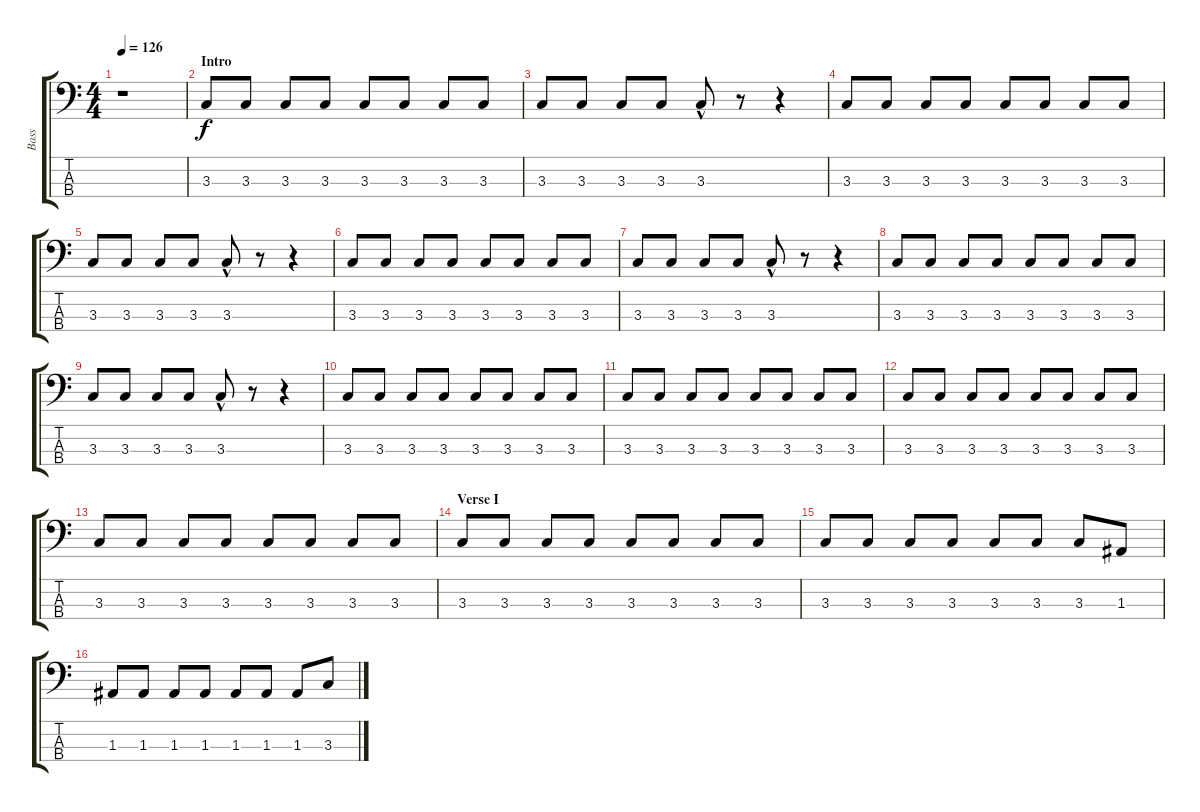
\track ("Bass" "Bass") {instrument fretlessbass}
\staff {score tabs}
\tuning (G2 D2 A1 E1) {hide}
\ts (4 4)
\tempo 126
\clef f4
\ks c
r.1{dy f instrument fretlessbass} |
\section ("" "Intro")
3.3.8 3.3.8 3.3.8 3.3.8 3.3.8 3.3.8 3.3.8 3.3.8 |
3.3.8 3.3.8 3.3.8 3.3.8 3.3{hac}.8 r.8 r.4 |
3.3.8 3.3.8 3.3.8 3.3.8 3.3.8 3.3.8 3.3.8 3.3.8 |
3.3.8 3.3.8 3.3.8 3.3.8 3.3{hac}.8 r.8 r.4 |
3.3.8 3.3.8 3.3.8 3.3.8 3.3.8 3.3.8 3.3.8 3.3.8 |
3.3.8 3.3.8 3.3.8 3.3.8 3.3{hac}.8 r.8 r.4 |
3.3.8 3.3.8 3.3.8 3.3.8 3.3.8 3.3.8 3.3.8 3.3.8 |
3.3.8 3.3.8 3.3.8 3.3.8 3.3{hac}.8 r.8 r.4 |
3.3.8 3.3.8 3.3.8 3.3.8 3.3.8 3.3.8 3.3.8 3.3.8 |
3.3.8 3.3.8 3.3.8 3.3.8 3.3.8 3.3.8 3.3.8 3.3.8 |
3.3.8 3.3.8 3.3.8 3.3.8 3.3.8 3.3.8 3.3.8 3.3.8 |
3.3.8 3.3.8 3.3.8 3.3.8 3.3.8 3.3.8 3.3.8 3.3.8 |
\section ("" "Verse I")
3.3.8 3.3.8 3.3.8 3.3.8 3.3.8 3.3.8 3.3.8 3.3.8 |
3.3.8 3.3.8 3.3.8 3.3.8 3.3.8 3.3.8 3.3.8 1.3.8 |
1.3.8 1.3.8 1.3.8 1.3.8 1.3.8 1.3.8 1.3.8 3.3.8
